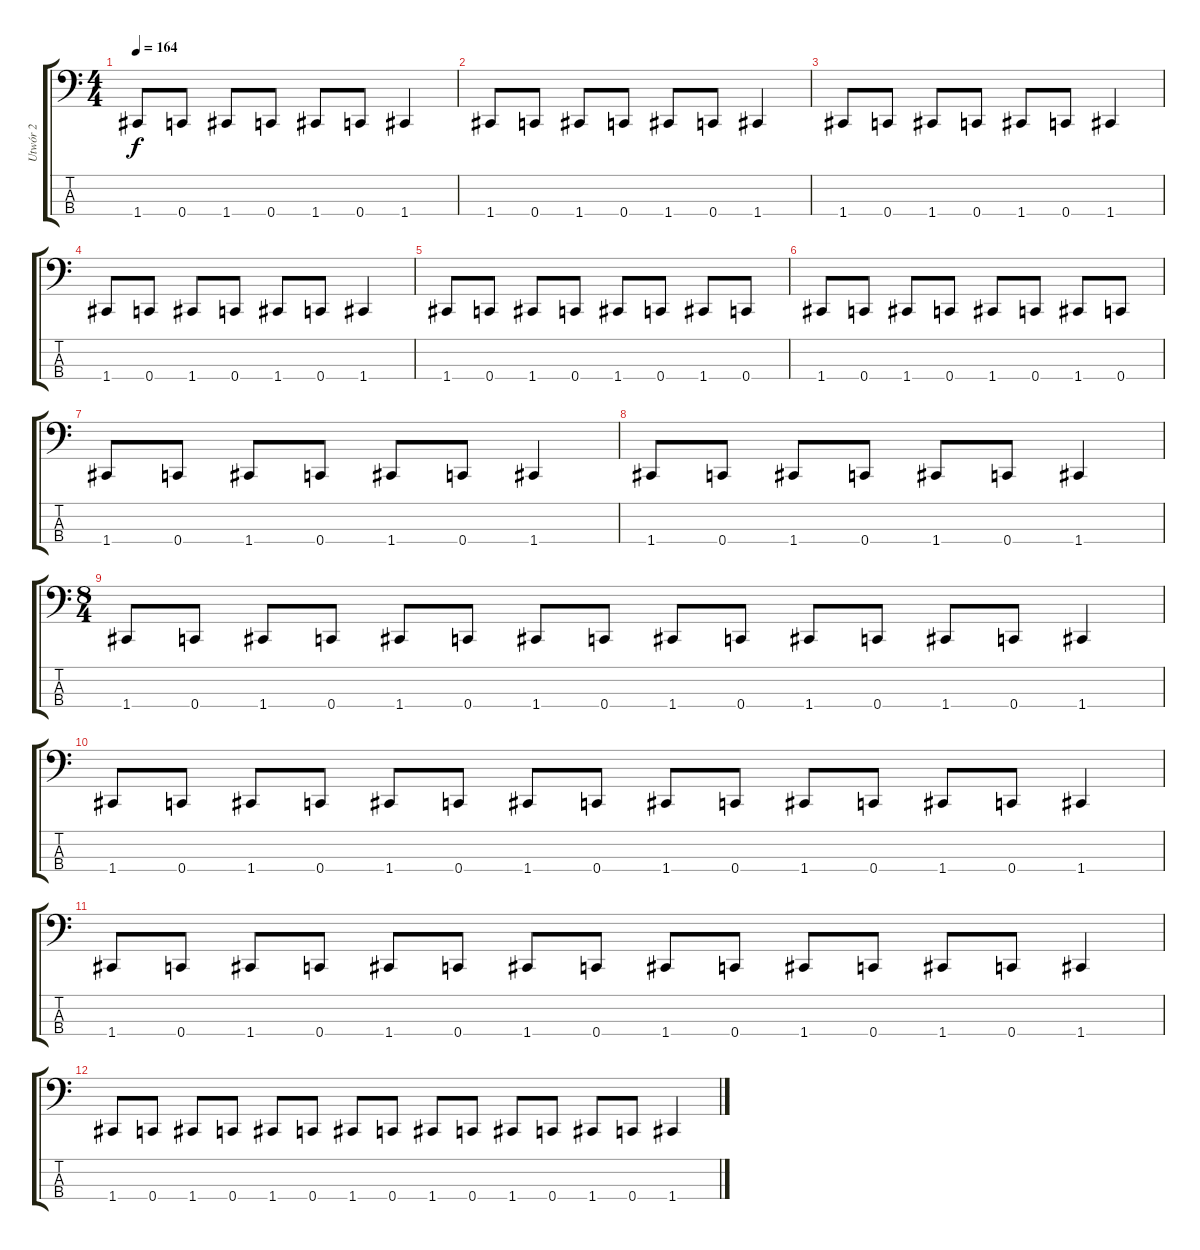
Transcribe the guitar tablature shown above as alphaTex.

\track ("Utwór 2" "Utwór 2") {instrument electricbasspick}
\staff {score tabs}
\tuning (F2 C2 G1 C1) {hide}
\ts (4 4)
\tempo 164
\clef f4
\ks c
1.4.8{dy f} 0.4.8 1.4.8 0.4.8 1.4.8 0.4.8 1.4.4 |
1.4.8 0.4.8 1.4.8 0.4.8 1.4.8 0.4.8 1.4.4 |
1.4.8 0.4.8 1.4.8 0.4.8 1.4.8 0.4.8 1.4.4 |
1.4.8 0.4.8 1.4.8 0.4.8 1.4.8 0.4.8 1.4.4 |
1.4.8 0.4.8 1.4.8 0.4.8 1.4.8 0.4.8 1.4.8 0.4.8 |
1.4.8 0.4.8 1.4.8 0.4.8 1.4.8 0.4.8 1.4.8 0.4.8 |
1.4.8 0.4.8 1.4.8 0.4.8 1.4.8 0.4.8 1.4.4 |
1.4.8 0.4.8 1.4.8 0.4.8 1.4.8 0.4.8 1.4.4 |
\ts (8 4)
1.4.8 0.4.8 1.4.8 0.4.8 1.4.8 0.4.8 1.4.8 0.4.8 1.4.8 0.4.8 1.4.8 0.4.8 1.4.8 0.4.8 1.4.4 |
1.4.8 0.4.8 1.4.8 0.4.8 1.4.8 0.4.8 1.4.8 0.4.8 1.4.8 0.4.8 1.4.8 0.4.8 1.4.8 0.4.8 1.4.4 |
1.4.8 0.4.8 1.4.8 0.4.8 1.4.8 0.4.8 1.4.8 0.4.8 1.4.8 0.4.8 1.4.8 0.4.8 1.4.8 0.4.8 1.4.4 |
1.4.8 0.4.8 1.4.8 0.4.8 1.4.8 0.4.8 1.4.8 0.4.8 1.4.8 0.4.8 1.4.8 0.4.8 1.4.8 0.4.8 1.4.4
